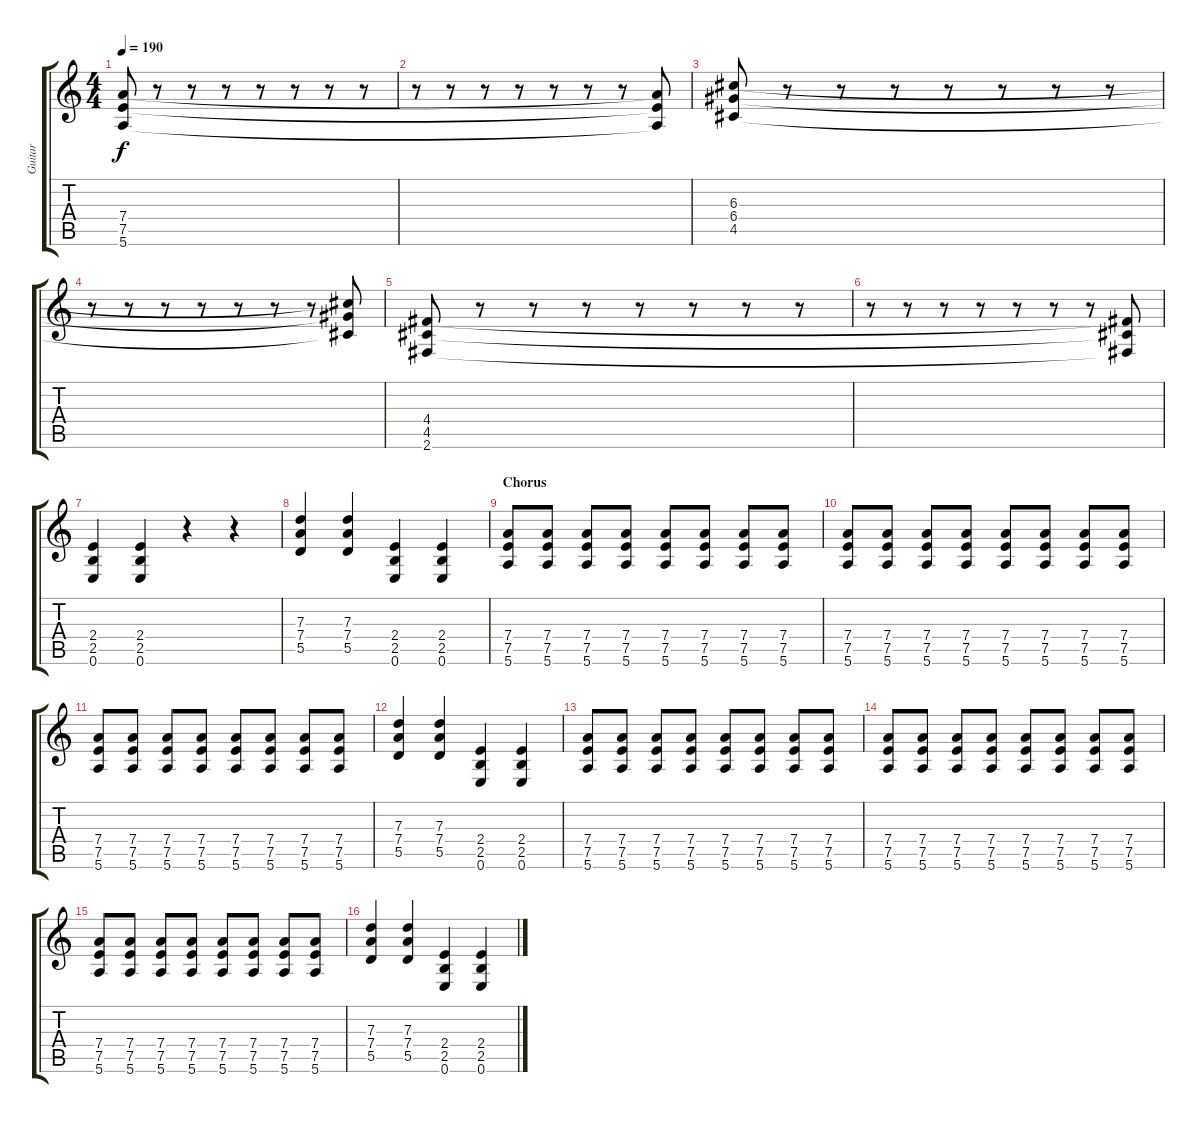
\track ("Guitar" "Guitar") {instrument distortionguitar}
\staff {score tabs}
\tuning (E4 B3 G3 D3 A2 E2) {hide}
\ts (4 4)
\tempo 190
\clef g2
\ks c
(7.4 7.5 5.6).8{dy f} r.8 r.8 r.8 r.8 r.8 r.8 r.8 |
r.8 r.8 r.8 r.8 r.8 r.8 r.8 (7.4{t} 7.5{t} 5.6{t}).8 |
(6.3 6.4 4.5).8 r.8 r.8 r.8 r.8 r.8 r.8 r.8 |
r.8 r.8 r.8 r.8 r.8 r.8 r.8 (6.3{t} 6.4{t} 4.5{t}).8 |
(4.4 4.5 2.6).8 r.8 r.8 r.8 r.8 r.8 r.8 r.8 |
r.8 r.8 r.8 r.8 r.8 r.8 r.8 (4.4{t} 4.5{t} 2.6{t}).8 |
(2.4 2.5 0.6).4 (2.4 2.5 0.6).4 r.4 r.4 |
(7.3 7.4 5.5).4 (7.3 7.4 5.5).4 (2.4 2.5 0.6).4 (2.4 2.5 0.6).4 |
\section ("" "Chorus")
(7.4 7.5 5.6).8 (7.4 7.5 5.6).8 (7.4 7.5 5.6).8 (7.4 7.5 5.6).8 (7.4 7.5 5.6).8 (7.4 7.5 5.6).8 (7.4 7.5 5.6).8 (7.4 7.5 5.6).8 |
(7.4 7.5 5.6).8 (7.4 7.5 5.6).8 (7.4 7.5 5.6).8 (7.4 7.5 5.6).8 (7.4 7.5 5.6).8 (7.4 7.5 5.6).8 (7.4 7.5 5.6).8 (7.4 7.5 5.6).8 |
(7.4 7.5 5.6).8 (7.4 7.5 5.6).8 (7.4 7.5 5.6).8 (7.4 7.5 5.6).8 (7.4 7.5 5.6).8 (7.4 7.5 5.6).8 (7.4 7.5 5.6).8 (7.4 7.5 5.6).8 |
(7.3 7.4 5.5).4 (7.3 7.4 5.5).4 (2.4 2.5 0.6).4 (2.4 2.5 0.6).4 |
(7.4 7.5 5.6).8 (7.4 7.5 5.6).8 (7.4 7.5 5.6).8 (7.4 7.5 5.6).8 (7.4 7.5 5.6).8 (7.4 7.5 5.6).8 (7.4 7.5 5.6).8 (7.4 7.5 5.6).8 |
(7.4 7.5 5.6).8 (7.4 7.5 5.6).8 (7.4 7.5 5.6).8 (7.4 7.5 5.6).8 (7.4 7.5 5.6).8 (7.4 7.5 5.6).8 (7.4 7.5 5.6).8 (7.4 7.5 5.6).8 |
(7.4 7.5 5.6).8 (7.4 7.5 5.6).8 (7.4 7.5 5.6).8 (7.4 7.5 5.6).8 (7.4 7.5 5.6).8 (7.4 7.5 5.6).8 (7.4 7.5 5.6).8 (7.4 7.5 5.6).8 |
(7.3 7.4 5.5).4 (7.3 7.4 5.5).4 (2.4 2.5 0.6).4 (2.4 2.5 0.6).4
